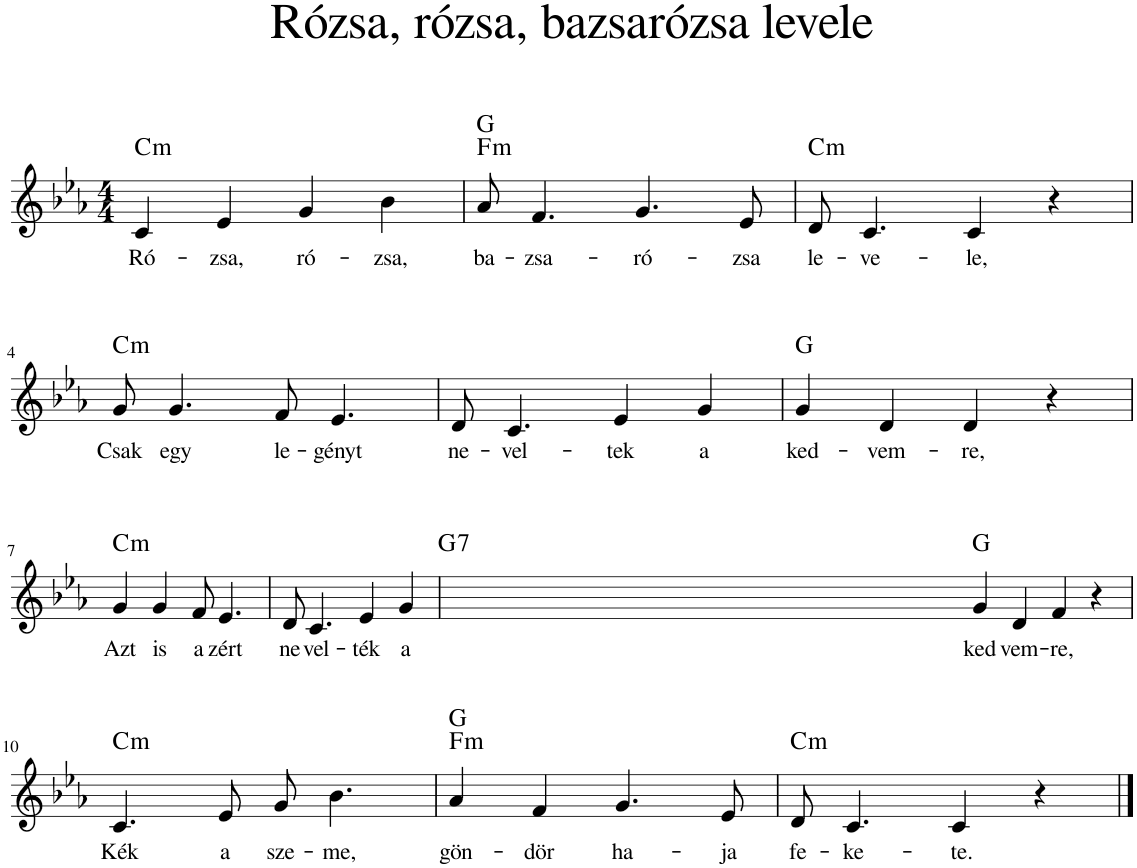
**kern	**text	**harte
*part1	*part1	*part1
*staff1	*staff1	*
*I"Choir	*	*
*I'Ch	*	*
*clefG2	*	*
*k[b-e-a-]	*	*
*M4/4	*	*
=1	=1	=1
!	!LO:LY:b	!LO:H:kt=m
4c/	Ró-	C:min
!	!LO:LY:b	!
4e-/	-zsa,	.
!	!LO:LY:b	!
4g/	ró-	.
!	!LO:LY:b	!
4b-\	-zsa,	.
=2	=2	=2
!	!LO:LY:b	!LO:H:n=1:kt=m
8a-/	ba-	F:min G:maj
!	!LO:LY:b	!
4.f/	-zsa-	.
!	!LO:LY:b	!
4.g/	-ró-	.
!	!LO:LY:b	!
8e-/	-zsa	.
=3	=3	=3
!	!LO:LY:b	!LO:H:kt=m
8d/	le-	C:min
!	!LO:LY:b	!
4.c/	-ve-	.
!	!LO:LY:b	!
4c/	-le,	.
4r	.	.
!!LO:LB:g=z
=4	=4	=4
!	!LO:LY:b	!LO:H:kt=m
8g/	Csak	C:min
!	!LO:LY:b	!
4.g/	egy	.
!	!LO:LY:b	!
8f/	le-	.
!	!LO:LY:b	!
4.e-/	-gényt	.
=5	=5	=5
!	!LO:LY:b	!
8d/	ne-	.
!	!LO:LY:b	!
4.c/	-vel-	.
!	!LO:LY:b	!
4e-/	-tek	.
!	!LO:LY:b	!
4g/	a	.
=6	=6	=6
!	!LO:LY:b	!
4g/	ked-	G:maj
!	!LO:LY:b	!
4d/	-vem-	.
!	!LO:LY:b	!
4d/	-re,	.
4r	.	.
!!LO:LB:g=z
=7	=7	=7
!	!LO:LY:b	!LO:H:kt=m
4g/	Azt	C:min
!	!LO:LY:b	!
4g/	is	.
!	!LO:LY:b	!
8f/	a-	.
!	!LO:LY:b	!
4.e-/	-zért	.
=8	=8	=8
!	!LO:LY:b	!
8d/	ne-	.
!	!LO:LY:b	!
4.c/	-vel-	.
!	!LO:LY:b	!
4e-/	-ték	.
!	!LO:LY:b	!
4g/	a	.
=9	=9	=9
!	!LO:LY:b	!
4g/	ked-	G:maj
!	!LO:LY:b	!
4d/	-vem-	.
!	!LO:LY:b	!
4f/	-re,	.
4r	.	.
!!LO:LB:g=z
=10	=10	=10
!	!LO:LY:b	!LO:H:kt=m
4.c/	Kék	C:min
!	!LO:LY:b	!
8e-/	a	.
!	!LO:LY:b	!
8g/	sze-	.
!	!LO:LY:b	!
4.b-\	-me,	.
=11	=11	=11
!	!LO:LY:b	!LO:H:n=1:kt=m
4a-/	gön-	F:min G:maj
!	!LO:LY:b	!
4f/	-dör	.
!	!LO:LY:b	!
4.g/	ha-	.
!	!LO:LY:b	!
8e-/	-ja	.
=12	=12	=12
!	!LO:LY:b	!LO:H:kt=m
8d/	fe-	C:min
!	!LO:LY:b	!
4.c/	-ke-	.
!	!LO:LY:b	!
4c/	-te.	.
4r	.	.
==	==	==
*-	*-	*-
